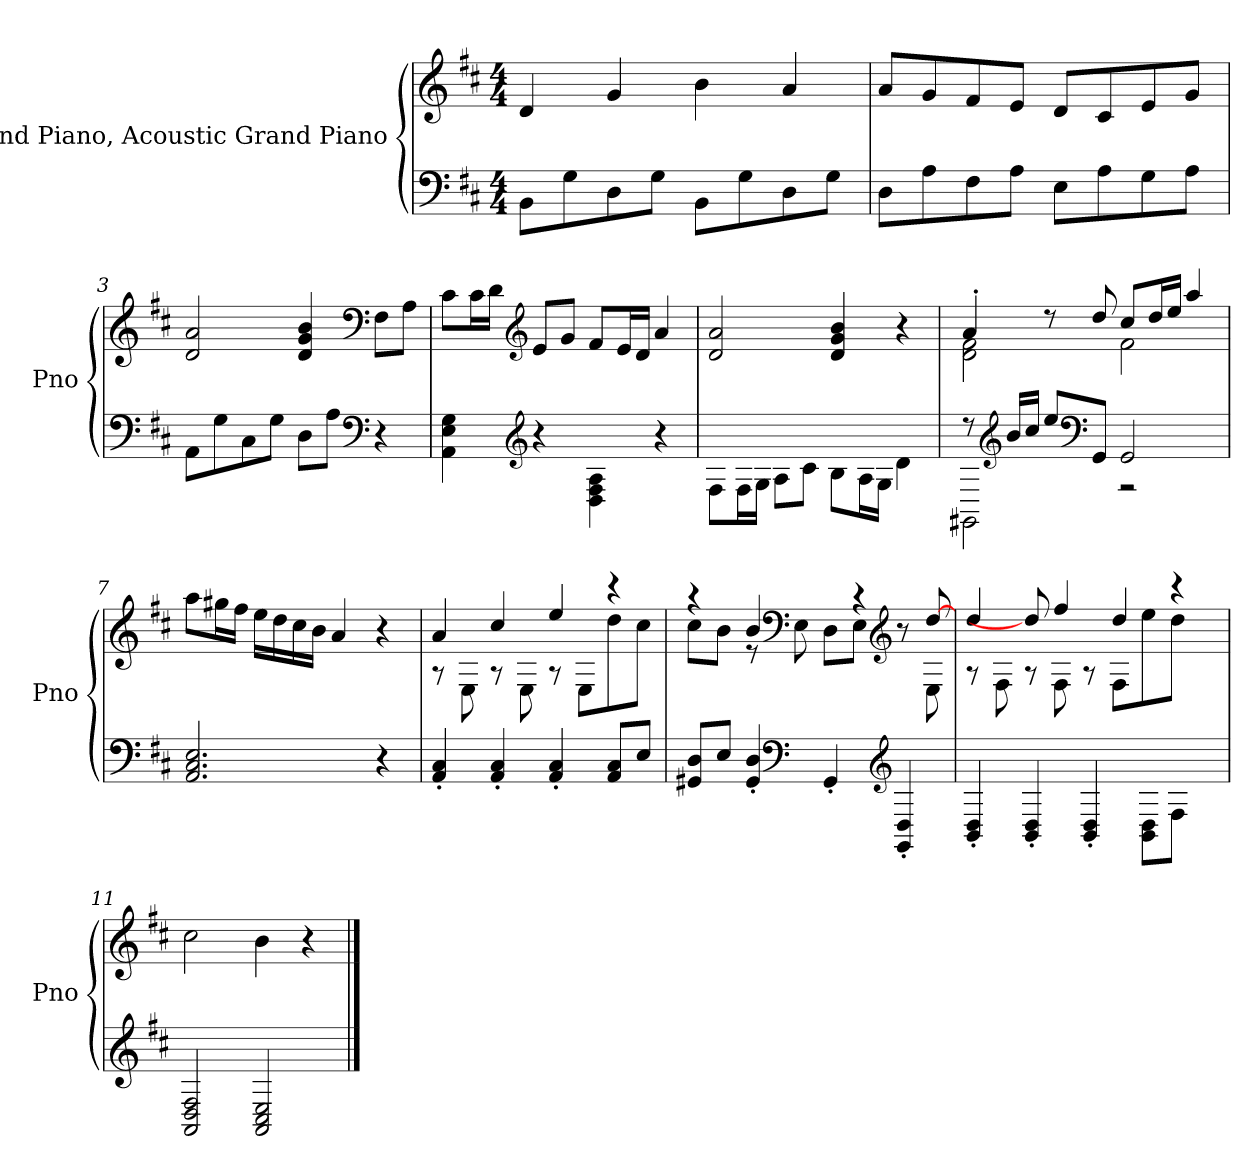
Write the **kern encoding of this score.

**kern	**kern
*part1	*part1
*staff2	*staff1
*I"Grand Piano, Acoustic Grand Piano	*
*I'Pno	*
*clefF4	*clefG2
*k[f#c#]	*k[f#c#]
*M4/4	*M4/4
*MM120	*MM120
=1	=1
8BBi\L	4di/
8Gi\	.
8Di\	4gi/
8Gi\J	.
8BBi\L	4bi\
8Gi\	.
8Di\	4ai/
8Gi\J	.
=2	=2
8Di\L	8ai/L
8Ai\	8gi/
8F#i\	8f#i/
8Ai\J	8ei/J
8Ei\L	8di/L
8Ai\	8c#i/
8Gi\	8ei/
8Ai\J	8gi/J
=3	=3
8AAi\L	2di/ 2ai/
8Gi\	.
8C#i\	.
8Gi\J	.
8Di\L	4di/ 4gi/ 4bi/
8Ai\J	.
*clefF4	*clefF4
4r	8F#i\L
.	8Ai\J
=4	=4
4AAi\ 4Ei\ 4Gi\	8c#i\L
.	16c#i\L
.	16di\JJ
*clefG2	*clefG2
4r	8ei/L
.	8gi/J
4Di\ 4F#i\ 4Ai\	8f#i/L
.	16ei/L
.	16di/JJ
4r	4ai/
!!LO:LB:g=z
=5	=5
8F#i\L	2di/ 2ai/
16F#i\L	.
16Gi\JJ	.
8Ai\L	.
8c#i\J	.
8Bi\L	4di/ 4gi/ 4bi/
16Ai\L	.
16Gi\JJ	.
4di\	4r
=6	=6
*^	*^
8r	2GG#Xj\	4a'Z/	2dj\ 2f#Z\
*clefG2	*	*	*
16bj/LL	.	.	.
16cc#j/JJ	.	.	.
8eej/L	.	8r	.
*clefF4	*	*	*
8GG#j/J	.	8ddZ/	.
2GG#Z/	2r	8cc#Z/L	2f#Z\
.	.	16ddZ/L	.
.	.	16eeZ/JJ	.
.	.	4aaj/	.
*v	*v	*	*
*	*v	*v
=7	=7
2.AAi/ 2.C#i/ 2.Ei/	8aai\L
.	16gg#Xi\L
.	16ff#i\JJ
.	16eei\LL
.	16ddi\
.	16cc#i\
.	16bi\JJ
.	4ai/
4r	4r
=8	=8
*	*^
4AAi/' 4C#i/'	4ai/	8r
.	.	8Ei\
4AAi/' 4C#i/'	4cc#i/	8r
.	.	8Ei\
4AAi/' 4C#i/'	4eei/	8r
.	.	8Ei\L
8AAi/ 8C#i/L	4r	8ddi\
8Ei/J	.	8cc#i\J
!!LO:LB:g=z	!!
=9	=9	=9
*^	*	*
4.ryy	8GG#Xi/ 8Di/L	4r	8cc#i\L
.	8Ei/J	.	8bi\J
.	4GG#i/' 4Di/'	4bi/	8r
*clefF4	*	*clefF4	*
8ryy	.	.	8Ei\
2ryy	4GG#'i/	8ryy	8Di\L
.	.	4r	8Ei\J
*clefG2	*	*clefG2	*
.	4GG#i/' 4Di/'	.	8r
.	.	[8ddi/	8Ei\
*v	*v	*	*
=10	=10	=10
4BBi/' 4Di/'	4ddi/	8r
.	.	8F#i\
4BBi/' 4Di/'	8ddi/]	8r
.	4ff#i/	8F#i\
4BBi/' 4Di/'	.	8r
.	4ddi/	8F#i\L
8BBi\ 8Di\L	.	8eei\
8F#i\J	4r	8ddi\J
8ryy	.	8ryy
*	*v	*v
=11	=11
2AAi/ 2Di/ 2F#i/	2cc#i\
2AAi/ 2C#i/ 2Ei/	4bi\
.	4r
==	==
*-	*-
